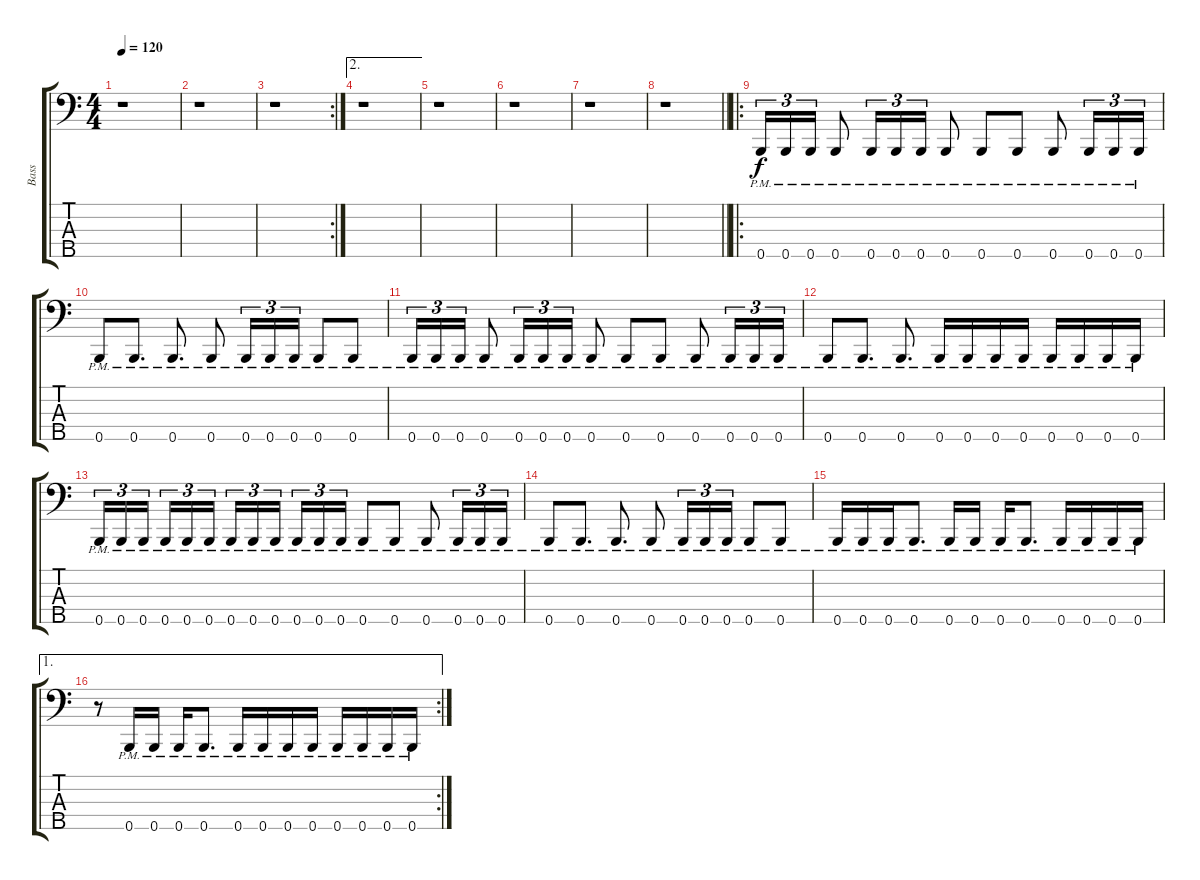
\track ("Bass" "Bass") {instrument electricbasspick}
\staff {score tabs}
\tuning (Gb2 E2 B1 Gb1 B0) {hide}
\ts (4 4)
\tempo 120
\clef f4
\ks c
r.1{dy f} |
r.1 |
\rc 2
r.1 |
\ae 2
r.1 |
r.1 |
r.1 |
r.1 |
\barLineRight lightlight
r.1 |
\ro
0.5{pm}.16{tu (3 2)} 0.5{pm}.16{tu (3 2)} 0.5{pm}.16{tu (3 2)} 0.5{pm}.8 0.5{pm}.16{tu (3 2)} 0.5{pm}.16{tu (3 2)} 0.5{pm}.16{tu (3 2)} 0.5{pm}.8 0.5{pm}.8 0.5{pm}.8 0.5{pm}.8 0.5{pm}.16{tu (3 2)} 0.5{pm}.16{tu (3 2)} 0.5{pm}.16{tu (3 2)} |
0.5{pm}.8 0.5{pm}.8{d} 0.5{pm}.8{d} 0.5{pm}.8 0.5{pm}.16{tu (3 2)} 0.5{pm}.16{tu (3 2)} 0.5{pm}.16{tu (3 2)} 0.5{pm}.8 0.5{pm}.8 |
0.5{pm}.16{tu (3 2)} 0.5{pm}.16{tu (3 2)} 0.5{pm}.16{tu (3 2)} 0.5{pm}.8 0.5{pm}.16{tu (3 2)} 0.5{pm}.16{tu (3 2)} 0.5{pm}.16{tu (3 2)} 0.5{pm}.8 0.5{pm}.8 0.5{pm}.8 0.5{pm}.8 0.5{pm}.16{tu (3 2)} 0.5{pm}.16{tu (3 2)} 0.5{pm}.16{tu (3 2)} |
0.5{pm}.8 0.5{pm}.8{d} 0.5{pm}.8{d} 0.5{pm}.16 0.5{pm}.16 0.5{pm}.16 0.5{pm}.16 0.5{pm}.16 0.5{pm}.16 0.5{pm}.16 0.5{pm}.16 |
0.5{pm}.16{tu (3 2)} 0.5{pm}.16{tu (3 2)} 0.5{pm}.16{tu (3 2) beam splitsecondary} 0.5{pm}.16{tu (3 2)} 0.5{pm}.16{tu (3 2)} 0.5{pm}.16{tu (3 2)} 0.5{pm}.16{tu (3 2)} 0.5{pm}.16{tu (3 2)} 0.5{pm}.16{tu (3 2) beam splitsecondary} 0.5{pm}.16{tu (3 2)} 0.5{pm}.16{tu (3 2)} 0.5{pm}.16{tu (3 2)} 0.5{pm}.8 0.5{pm}.8 0.5{pm}.8 0.5{pm}.16{tu (3 2)} 0.5{pm}.16{tu (3 2)} 0.5{pm}.16{tu (3 2)} |
0.5{pm}.8 0.5{pm}.8{d} 0.5{pm}.8{d} 0.5{pm}.8 0.5{pm}.16{tu (3 2)} 0.5{pm}.16{tu (3 2)} 0.5{pm}.16{tu (3 2)} 0.5{pm}.8 0.5{pm}.8 |
0.5{pm}.16 0.5{pm}.16 0.5{pm}.16 0.5{pm}.8{d} 0.5{pm}.16 0.5{pm}.16 0.5{pm}.16 0.5{pm}.8{d} 0.5{pm}.16 0.5{pm}.16 0.5{pm}.16 0.5{pm}.16 |
\ae 1
\rc 2
r.8 0.5{pm}.16 0.5{pm}.16 0.5{pm}.16 0.5{pm}.8{d} 0.5{pm}.16 0.5{pm}.16 0.5{pm}.16 0.5{pm}.16 0.5{pm}.16 0.5{pm}.16 0.5{pm}.16 0.5{pm}.16
